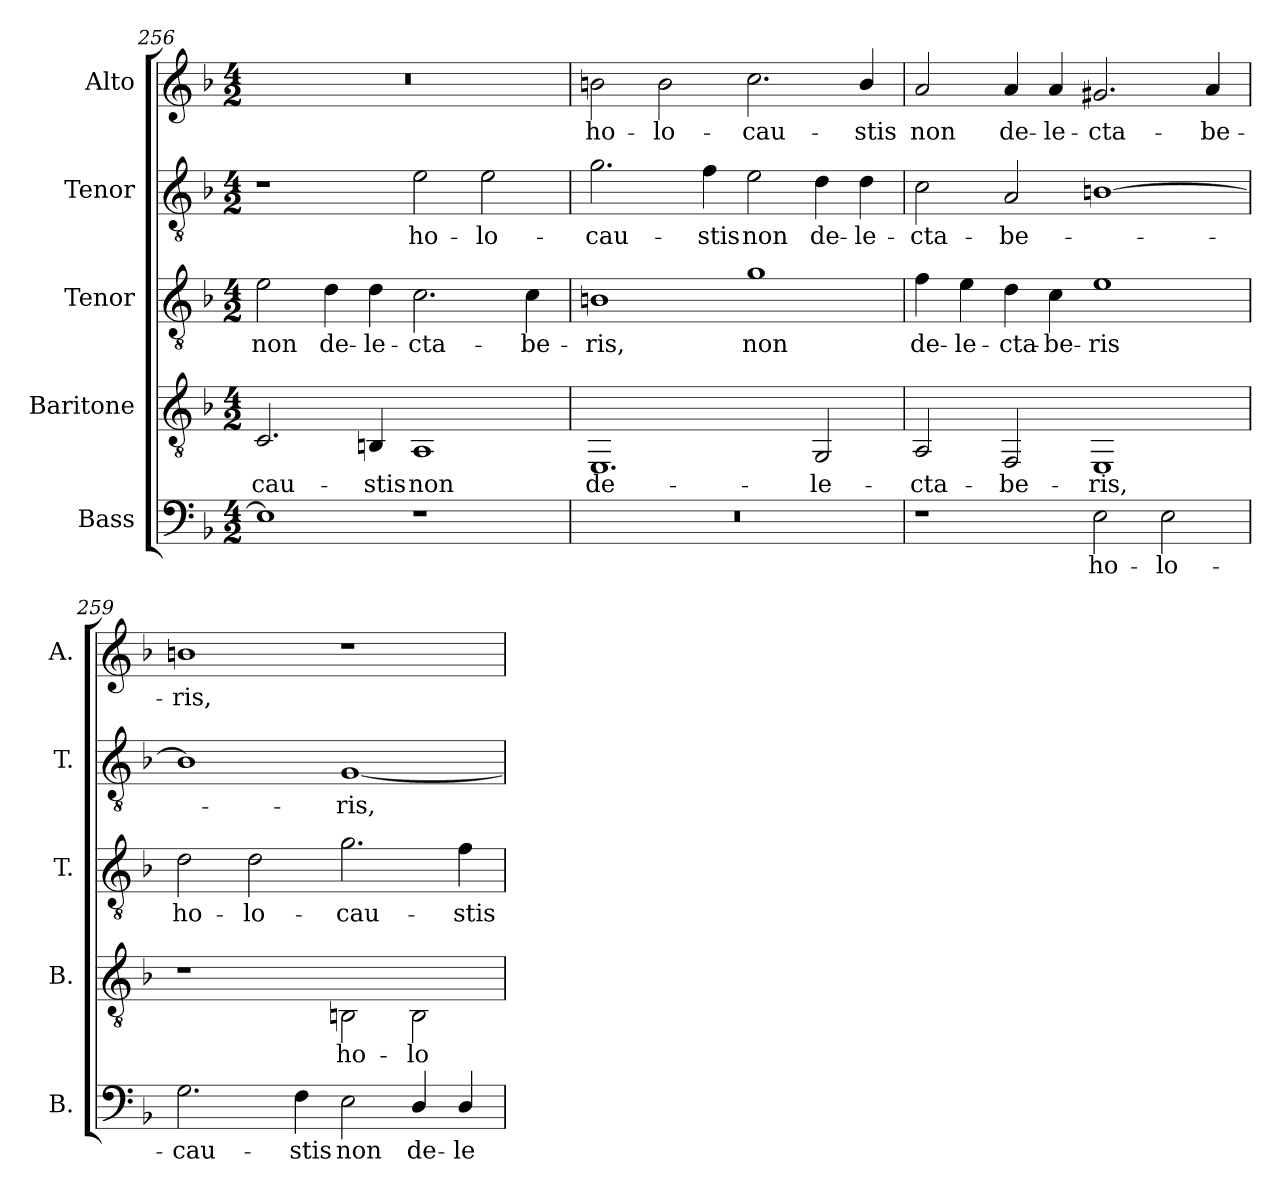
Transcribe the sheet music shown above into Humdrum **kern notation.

**kern	**text	**kern	**text	**kern	**text	**kern	**text	**kern	**text
*part5	*part5	*part4	*part4	*part3	*part3	*part2	*part2	*part1	*part1
*staff5	*staff5	*staff4	*staff4	*staff3	*staff3	*staff2	*staff2	*staff1	*staff1
*I"Bass	*	*I"Baritone	*	*I"Tenor	*	*I"Tenor	*	*I"Alto	*
*I'B.	*	*I'B.	*	*I'T.	*	*I'T.	*	*I'A.	*
*clefF4	*	*clefGv2	*	*clefGv2	*	*clefGv2	*	*clefG2	*
*	*	*	*	*ITrd7c12	*	*ITrd7c12	*	*	*
*k[b-]	*	*k[b-]	*	*k[b-]	*	*k[b-]	*	*k[b-]	*
*F:	*	*F:	*	*F:	*	*F:	*	*F:	*
*M4/2	*	*M4/2	*	*M4/2	*	*M4/2	*	*M4/2	*
=256	=256	=256	=256	=256	=256	=256	=256	=256	=256
!	!	!	!LO:LY:b:color=#000000	!	!	!	!	!	!
!	!	!	!	!	!LO:LY:b:color=#000000	!	!	!LO:N:vis=1	!
1Ei]	.	2.Ci/	-cau-	2Ei\	non	1r	.	0r	.
!	!	!	!	!	!LO:LY:b:color=#000000	!	!	!	!
.	.	.	.	4Di\	de-	.	.	.	.
!	!	!	!LO:LY:b:color=#000000	!	!	!	!	!	!
!	!	!	!	!	!LO:LY:b:color=#000000	!	!	!	!
.	.	4BBni/	-stis	4Di\	-le-	.	.	.	.
!	!	!	!LO:LY:b:color=#000000	!	!	!	!	!	!
!	!	!	!	!	!LO:LY:b:color=#000000	!	!	!	!
!	!	!	!	!	!	!	!LO:LY:b:color=#000000	!	!
1r	.	1AAi	non	2.Ci\	-cta-	2Ei\	ho-	.	.
!	!	!	!	!	!	!	!LO:LY:b:color=#000000	!	!
.	.	.	.	.	.	2Ei\	-lo-	.	.
!	!	!	!	!	!LO:LY:b:color=#000000	!	!	!	!
.	.	.	.	4Ci\	-be-	.	.	.	.
=257	=257	=257	=257	=257	=257	=257	=257	=257	=257
!LO:N:vis=1	!	!	!	!	!	!	!	!	!
!	!	!	!LO:LY:b:color=#000000	!	!	!	!	!	!
!	!	!	!	!	!LO:LY:b:color=#000000	!	!	!	!
!	!	!	!	!	!	!	!LO:LY:b:color=#000000	!	!
!	!	!	!	!	!	!	!	!	!LO:LY:b:color=#000000
0r	.	1.EEi	de-	1BBni	-ris,	2.Gi\	-cau-	2bni\	ho-
!	!	!	!	!	!	!	!	!	!LO:LY:b:color=#000000
.	.	.	.	.	.	.	.	2bi\	-lo-
!	!	!	!	!	!	!	!LO:LY:b:color=#000000	!	!
.	.	.	.	.	.	4Fi\	-stis	.	.
!	!	!	!	!	!LO:LY:b:color=#000000	!	!	!	!
!	!	!	!	!	!	!	!LO:LY:b:color=#000000	!	!
!	!	!	!	!	!	!	!	!	!LO:LY:b:color=#000000
.	.	.	.	1Gi	non	2Ei\	non	2.cci\	-cau-
!	!	!	!LO:LY:b:color=#000000	!	!	!	!	!	!
!	!	!	!	!	!	!	!LO:LY:b:color=#000000	!	!
.	.	2GGi/	-le-	.	.	4Di\	de-	.	.
!	!	!	!	!	!	!	!LO:LY:b:color=#000000	!	!
!	!	!	!	!	!	!	!	!	!LO:LY:b:color=#000000
.	.	.	.	.	.	4Di\	-le-	4bi/	-stis
!!LO:PB:g=z
=258	=258	=258	=258	=258	=258	=258	=258	=258	=258
!	!	!	!LO:LY:b:color=#000000	!	!	!	!	!	!
!	!	!	!	!	!LO:LY:b:color=#000000	!	!	!	!
!	!	!	!	!	!	!	!LO:LY:b:color=#000000	!	!
!	!	!	!	!	!	!	!	!	!LO:LY:b:color=#000000
1r	.	2AAi/	-cta-	4Fi\	de-	2Ci\	-cta-	2ai/	non
!	!	!	!	!	!LO:LY:b:color=#000000	!	!	!	!
.	.	.	.	4Ei\	-le-	.	.	.	.
!	!	!	!LO:LY:b:color=#000000	!	!	!	!	!	!
!	!	!	!	!	!LO:LY:b:color=#000000	!	!	!	!
!	!	!	!	!	!	!	!LO:LY:b:color=#000000	!	!
!	!	!	!	!	!	!	!	!	!LO:LY:b:color=#000000
.	.	2FFi/	-be-	4Di\	-cta-	2AAi/	-be-	4ai/	de-
!	!	!	!	!	!LO:LY:b:color=#000000	!	!	!	!
!	!	!	!	!	!	!	!	!	!LO:LY:b:color=#000000
.	.	.	.	4Ci\	-be-	.	.	4ai/	-le-
!	!LO:LY:b:color=#000000	!	!	!	!	!	!	!	!
!	!	!	!LO:LY:b:color=#000000	!	!	!	!	!	!
!	!	!	!	!	!LO:LY:b:color=#000000	!	!	!	!
!	!	!	!	!	!	!	!	!	!LO:LY:b:color=#000000
2Ei\	ho-	1EEi	-ris,	1Ei	-ris	[1BBni	.	2.g#Xi/	-cta-
!	!LO:LY:b:color=#000000	!	!	!	!	!	!	!	!
2Ei\	-lo-	.	.	.	.	.	.	.	.
!	!	!	!	!	!	!	!	!	!LO:LY:b:color=#000000
.	.	.	.	.	.	.	.	4ai/	-be-
=259	=259	=259	=259	=259	=259	=259	=259	=259	=259
!	!LO:LY:b:color=#000000	!	!	!	!	!	!	!	!
!	!	!	!	!	!LO:LY:b:color=#000000	!	!	!	!
!	!	!	!	!	!	!	!	!	!LO:LY:b:color=#000000
2.Gi\	-cau-	1r	.	2Di\	ho-	1BBi]	.	1bni	-ris,
!	!	!	!	!	!LO:LY:b:color=#000000	!	!	!	!
.	.	.	.	2Di\	-lo-	.	.	.	.
!	!LO:LY:b:color=#000000	!	!	!	!	!	!	!	!
4Fi\	-stis	.	.	.	.	.	.	.	.
!	!LO:LY:b:color=#000000	!	!	!	!	!	!	!	!
!	!	!	!LO:LY:b:color=#000000	!	!	!	!	!	!
!	!	!	!	!	!LO:LY:b:color=#000000	!	!	!	!
!	!	!	!	!	!	!	!LO:LY:b:color=#000000	!	!
2Ei\	non	2BBni\	ho-	2.Gi\	-cau-	[1GGi	-ris,	1r	.
!	!LO:LY:b:color=#000000	!	!	!	!	!	!	!	!
!	!	!	!LO:LY:b:color=#000000	!	!	!	!	!	!
4Di/	de-	2BBi\	-lo-	.	.	.	.	.	.
!	!LO:LY:b:color=#000000	!	!	!	!	!	!	!	!
!	!	!	!	!	!LO:LY:b:color=#000000	!	!	!	!
4Di/	-le-	.	.	4Fi\	-stis	.	.	.	.
=	=	=	=	=	=	=	=	=	=
*-	*-	*-	*-	*-	*-	*-	*-	*-	*-
